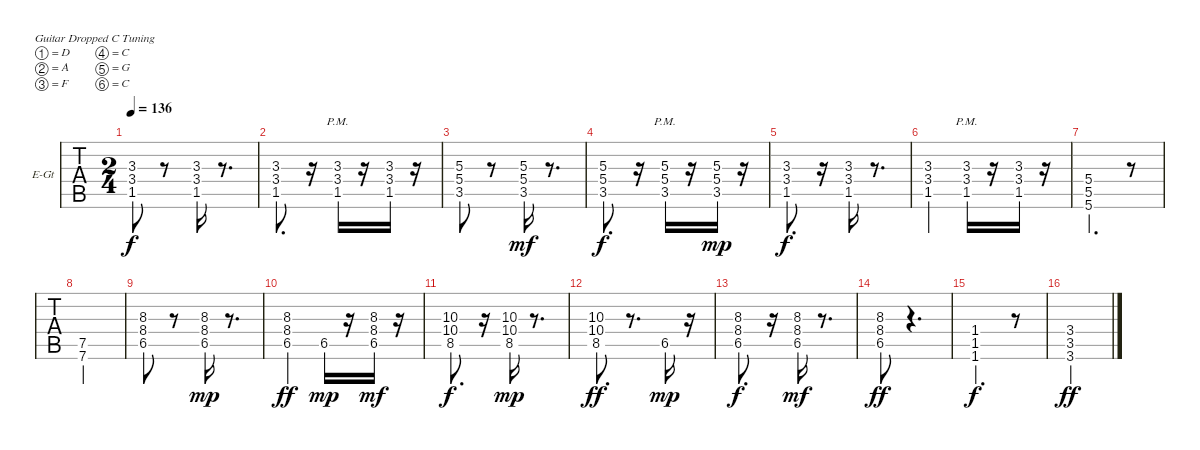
\bracketExtendMode groupsimilarinstruments
\firstSystemTrackNameOrientation horizontal
\otherSystemsTrackNameOrientation horizontal
\track ("guitar principal (ainthek)" "E-Gt") {solo instrument distortionguitar}
\staff {tabs}
\tuning (D4 A3 F3 C3 G2 C2)
\ts (2 4)
\tempo 136
\clef g2
\scale
1.26593
\ks c
(3.3 3.4 1.5).8{dy f} r.8 (3.3 3.4 1.5).16 r.8{d} |
\scale
0.96201 (3.3 3.4 1.5).8{d} r.16 (3.3{pm} 3.4{pm} 1.5{pm}).16 r.16 (3.3 3.4 1.5).16 r.16 |
\scale
0.96201 (5.3 5.4 3.5).8 r.8 (5.3 5.4 3.5).16{dy mf} r.8{d} |
\scale
0.96201 (5.3 5.4 3.5).8{d dy f} r.16 (5.3{pm} 5.4{pm} 3.5{pm}).16 r.16 (5.3 5.4 3.5).16{dy mp} r.16 |
\scale
0.96201 (3.3 3.4 1.5).8{d dy f} r.16 (3.3 3.4 1.5).16 r.8{d} |
\scale
0.96201 (3.3 3.4 1.5).4 (3.3{pm} 3.4{pm} 1.5{pm}).16 r.16 (3.3 3.4 1.5).16 r.16 |
\scale
0.96201 (5.4 5.5 5.6).4{d} r.8 |
\scale
0.96201 (7.5 7.6).2 |
\scale
1.26593 (8.4 6.5 8.3).8 r.8 (8.4 6.5 8.3).16{dy mp} r.8{d} |
\scale
0.96201 (8.4 6.5 8.3).4{dy ff} 6.5.16{dy mp} r.16 (8.4 6.5 8.3).16{dy mf} r.16 |
\scale
0.96201 (10.3 10.4 8.5).8{d dy f} r.16 (10.3 10.4 8.5).16{dy mp} r.8{d} |
\scale
0.96201 (10.3 10.4 8.5).8{d dy ff} r.8{d} 6.5.16{dy mp} r.16 |
\scale
0.96201 (8.3 8.4 6.5).8{d dy f} r.16 (8.3 8.4 6.5).16{dy mf} r.8{d} |
\scale
0.96201 (8.3 8.4 6.5).8{dy ff} r.4{d} |
\scale
0.96201 (1.4 1.5 1.6).4{d dy f} r.8 |
\scale
0.96201 (3.4 3.5 3.6).2{dy ff}
